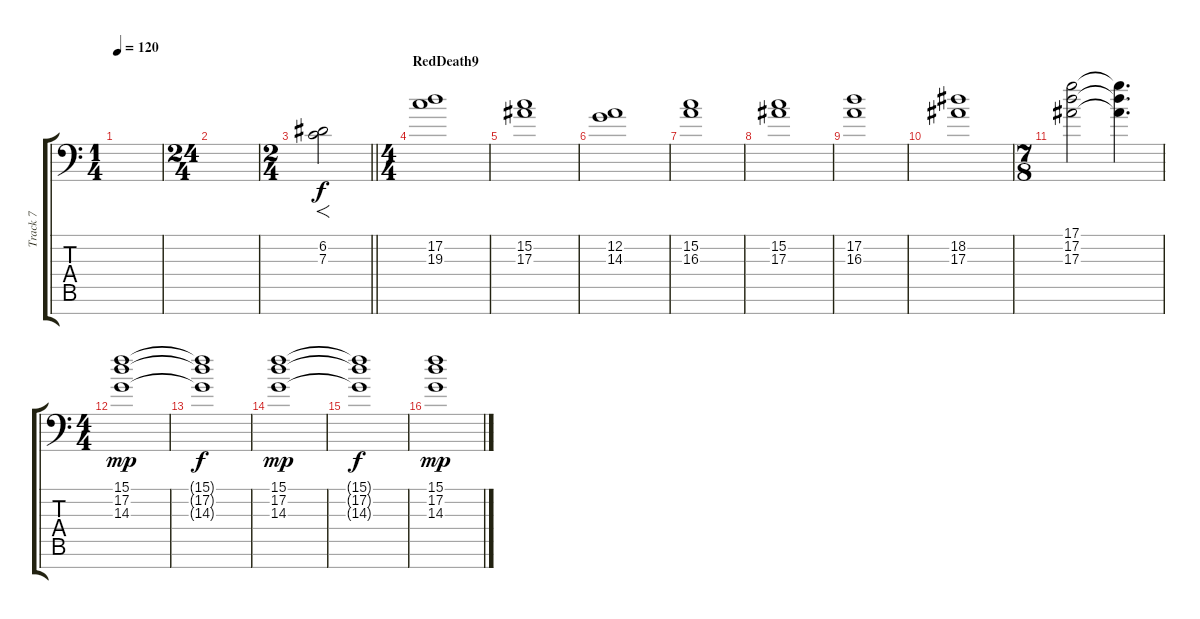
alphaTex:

\track ("Track 7" "Track 7") {instrument synthstrings1}
\staff {score tabs}
\tuning (D4 A3 F3 C3 G2 D2 G1) {hide}
\ts (1 4)
\tempo 120
\clef f4
\ks c
|
\ts (24 4)
|
\ts (2 4)
\barLineRight lightlight
(6.2 7.3).2{f} |
\ts (4 4)
\section ("" "RedDeath9")
(17.2 19.3).1 |
(15.2 17.3).1 |
(12.2 14.3).1 |
(15.2 16.3).1 |
(15.2 17.3).1 |
(17.2 16.3).1 |
(18.2 17.3).1 |
\ts (7 8)
(17.1 17.2 17.3).2 (17.1{t} 17.2{t} 17.3{t}).4{d} |
\ts (4 4)
(15.1 17.2 14.3).1{dy mp} |
(15.1{t} 17.2{t} 14.3{t}).1{dy f} |
(15.1 17.2 14.3).1{dy mp} |
(15.1{t} 17.2{t} 14.3{t}).1{dy f} |
(15.1 17.2 14.3).1{dy mp}
